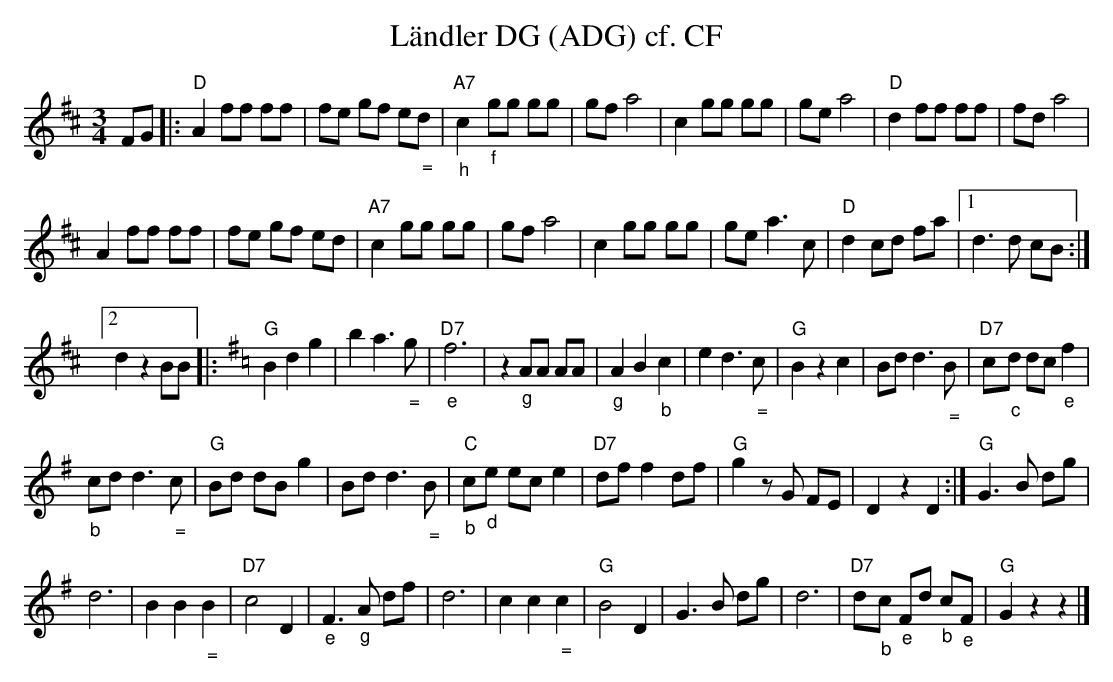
X:1
T:L\"andler DG (ADG) cf. CF
M:3/4
L:1/8
K:Dmaj%%MIDI gchordon
FG |: "D"A2ff ff | fe gf e"_ ="d | "A7""_h"c2"_f"gg gg | gfa4 | c2gg gg | gea4 | "D"d2ff ff | \
fda4 |
A2ff ff | fe gf ed | "A7"c2gg gg | gfa4 | c2gg gg | gea3c | "D"d2cd fa |1 \
d3d cB :|2
d2z2BB |: [K:Gmaj] "G"B2d2g2 | b2a3"_ ="g | "D7""_e"f6 | z2"_g"AA AA | "_g"A2B2"_b"c2 | e2d3"_ ="c | \
"G"B2z2c2 | Bdd3"_ ="B | "D7"c"_c"d dc"_e"f2 |
"_b"cdd3"_ ="c | "G"Bd dBg2 | Bdd3"_ ="B | "C""_b"c"_d"e ece2 | \
"D7"dff2df | "G"g2zG FE | D2z2D2 :| "G"G3B dg |
d6 |B2B2"_ ="B2 | "D7"c4D2 | \
"_e"F3"_g"A df | d6 | c2c2"_ ="c2 | "G"B4D2 | G3B dg | d6 | "D7"d"_b"c "_e"Fd "_b"c"_e"F | "G"G2z2z2 |]
